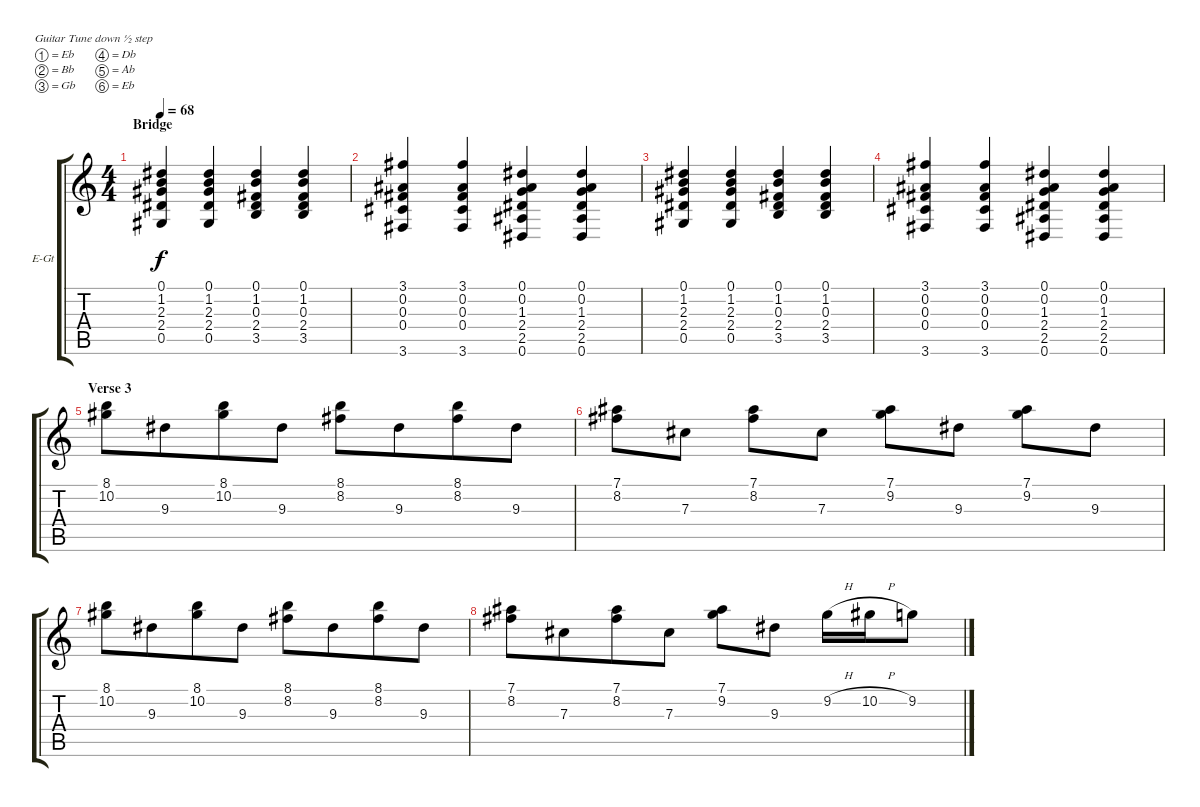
\bracketExtendMode groupsimilarinstruments
\firstSystemTrackNameOrientation horizontal
\otherSystemsTrackNameOrientation horizontal
\track ("Igor'" "E-Gt") {instrument overdrivenguitar}
\staff {score tabs}
\tuning (Eb4 Bb3 Gb3 Db3 Ab2 Eb2)
\ts (4 4)
\section ("" "Bridge")
\tempo 68
\clef g2
\ks c
(2.3 2.4 0.5 1.2 0.1).4{dy f} (2.3 2.4 0.5 1.2 0.1).4 (0.3 2.4 3.5 1.2 0.1).4 (0.3 2.4 3.5 1.2 0.1).4 |
(3.6 0.4 0.3 0.2 3.1).4 (3.6 0.4 0.3 0.2 3.1).4 (1.3 2.4 2.5 0.2 0.1 0.6).4 (1.3 2.4 2.5 0.2 0.1 0.6).4 |
(2.3 2.4 0.5 1.2 0.1).4 (2.3 2.4 0.5 1.2 0.1).4 (0.3 2.4 3.5 1.2 0.1).4 (0.3 2.4 3.5 1.2 0.1).4 |
(3.6 0.4 0.3 0.2 3.1).4 (3.6 0.4 0.3 0.2 3.1).4 (1.3 2.4 2.5 0.2 0.1 0.6).4 (1.3 2.4 2.5 0.2 0.1 0.6).4 |
\section ("" "Verse 3")
(8.1 10.2).8{beam merge} 9.3.8{beam merge} (8.1 10.2).8{beam merge} 9.3.8 (8.1 8.2).8{beam merge} 9.3.8{beam merge} (8.1 8.2).8{beam merge} 9.3.8 |
(7.1 8.2).8 7.3.8 (7.1 8.2).8 7.3.8 (7.1 9.2).8 9.3.8 (7.1 9.2).8 9.3.8 |
(8.1 10.2).8{beam merge} 9.3.8{beam merge} (8.1 10.2).8{beam merge} 9.3.8 (8.1 8.2).8{beam merge} 9.3.8{beam merge} (8.1 8.2).8{beam merge} 9.3.8 |
(7.1 8.2).8{beam merge} 7.3.8{beam merge} (7.1 8.2).8{beam merge} 7.3.8 (7.1 9.2).8 9.3.8 9.2{h}.16 10.2{h}.16 9.2.8
